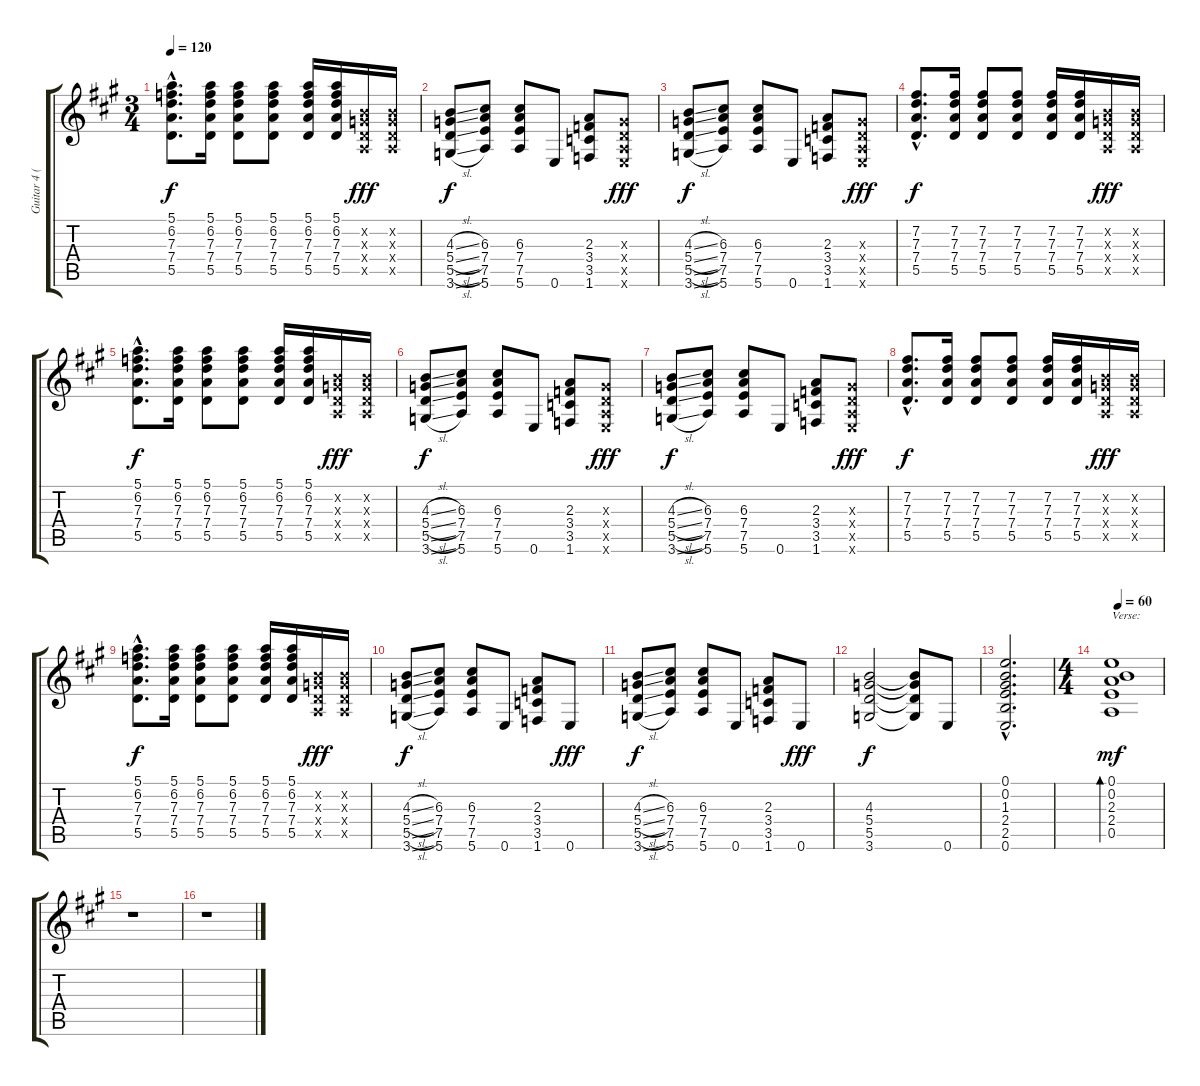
\track ("Guitar 4 (dist.)" "Guitar 4 (") {instrument overdrivenguitar}
\staff {score tabs}
\tuning (E4 B3 G3 D3 A2 E2) {hide}
\ts (3 4)
\tempo 120
\clef g2
\ks a
(5.1{hac} 6.2{hac} 7.3{hac} 7.4{hac} 5.5{hac}).8{d dy f} (5.1 6.2 7.3 7.4 5.5).16 (5.1 6.2 7.3 7.4 5.5).8 (5.1 6.2 7.3 7.4 5.5).8 (5.1 6.2 7.3 7.4 5.5).16 (5.1 6.2 7.3 7.4 5.5).16 (0.2{x} 0.3{x} 0.4{x} 0.5{x}).16{dy fff} (0.2{x} 0.3{x} 0.4{x} 0.5{x}).16 |
(4.3{sl} 5.4{sl} 5.5{sl} 3.6{sl}).8{dy f} (6.3 7.4 7.5 5.6).8 (6.3 7.4 7.5 5.6).8 0.6.8 (2.3 3.4 3.5 1.6).8 (0.3{x} 0.4{x} 0.5{x} 0.6{x}).8{dy fff} |
(4.3{sl} 5.4{sl} 5.5{sl} 3.6{sl}).8{dy f} (6.3 7.4 7.5 5.6).8 (6.3 7.4 7.5 5.6).8 0.6.8 (2.3 3.4 3.5 1.6).8 (0.3{x} 0.4{x} 0.5{x} 0.6{x}).8{dy fff} |
(7.2{hac} 7.3{hac} 7.4{hac} 5.5{hac}).8{d dy f} (7.2 7.3 7.4 5.5).16 (7.2 7.3 7.4 5.5).8 (7.2 7.3 7.4 5.5).8 (7.2 7.3 7.4 5.5).16 (7.2 7.3 7.4 5.5).16 (0.2{x} 0.3{x} 0.4{x} 0.5{x}).16{dy fff} (0.2{x} 0.3{x} 0.4{x} 0.5{x}).16 |
(5.1{hac} 6.2{hac} 7.3{hac} 7.4{hac} 5.5{hac}).8{d dy f} (5.1 6.2 7.3 7.4 5.5).16 (5.1 6.2 7.3 7.4 5.5).8 (5.1 6.2 7.3 7.4 5.5).8 (5.1 6.2 7.3 7.4 5.5).16 (5.1 6.2 7.3 7.4 5.5).16 (0.2{x} 0.3{x} 0.4{x} 0.5{x}).16{dy fff} (0.2{x} 0.3{x} 0.4{x} 0.5{x}).16 |
(4.3{sl} 5.4{sl} 5.5{sl} 3.6{sl}).8{dy f} (6.3 7.4 7.5 5.6).8 (6.3 7.4 7.5 5.6).8 0.6.8 (2.3 3.4 3.5 1.6).8 (0.3{x} 0.4{x} 0.5{x} 0.6{x}).8{dy fff} |
(4.3{sl} 5.4{sl} 5.5{sl} 3.6{sl}).8{dy f} (6.3 7.4 7.5 5.6).8 (6.3 7.4 7.5 5.6).8 0.6.8 (2.3 3.4 3.5 1.6).8 (0.3{x} 0.4{x} 0.5{x} 0.6{x}).8{dy fff} |
(7.2{hac} 7.3{hac} 7.4{hac} 5.5{hac}).8{d dy f} (7.2 7.3 7.4 5.5).16 (7.2 7.3 7.4 5.5).8 (7.2 7.3 7.4 5.5).8 (7.2 7.3 7.4 5.5).16 (7.2 7.3 7.4 5.5).16 (0.2{x} 0.3{x} 0.4{x} 0.5{x}).16{dy fff} (0.2{x} 0.3{x} 0.4{x} 0.5{x}).16 |
(5.1{hac} 6.2{hac} 7.3{hac} 7.4{hac} 5.5{hac}).8{d dy f} (5.1 6.2 7.3 7.4 5.5).16 (5.1 6.2 7.3 7.4 5.5).8 (5.1 6.2 7.3 7.4 5.5).8 (5.1 6.2 7.3 7.4 5.5).16 (5.1 6.2 7.3 7.4 5.5).16 (0.2{x} 0.3{x} 0.4{x} 0.5{x}).16{dy fff} (0.2{x} 0.3{x} 0.4{x} 0.5{x}).16 |
(4.3{sl} 5.4{sl} 5.5{sl} 3.6{sl}).8{dy f} (6.3 7.4 7.5 5.6).8 (6.3 7.4 7.5 5.6).8 0.6.8 (2.3 3.4 3.5 1.6).8 0.6.8{dy fff} |
(4.3{sl} 5.4{sl} 5.5{sl} 3.6{sl}).8{dy f} (6.3 7.4 7.5 5.6).8 (6.3 7.4 7.5 5.6).8 0.6.8 (2.3 3.4 3.5 1.6).8 0.6.8{dy fff} |
(4.3 5.4 5.5 3.6).2{dy f} (4.3{t} 5.4{t} 5.5{t} 3.6{t}).8 0.6.8 |
(0.1{hac} 0.2{hac} 1.3{hac} 2.4{hac} 2.5{hac} 0.6{hac}).2{d} |
\ts (4 4)
\tempo 60
(0.1 0.2 2.3 2.4 0.5).1{bd 120 txt "Verse:" dy mf volume 11 instrument overdrivenguitar} |
r.1 |
r.1
